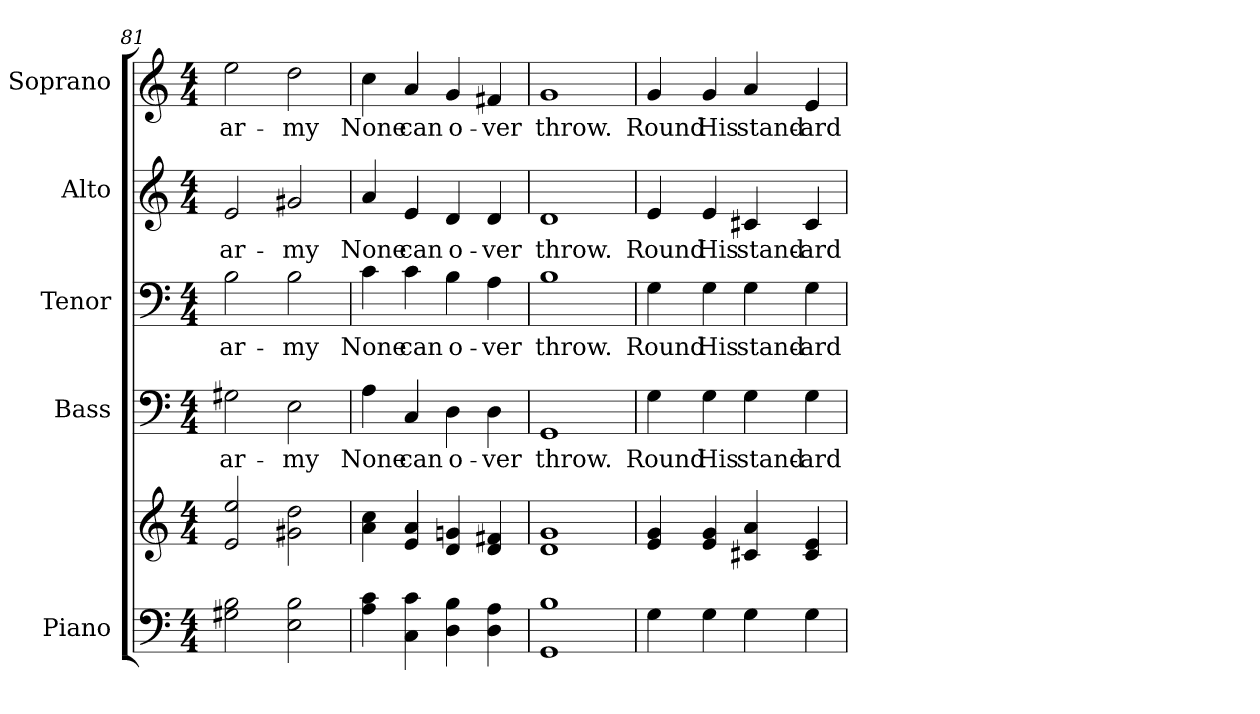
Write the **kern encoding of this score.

**kern	**kern	**kern	**text	**kern	**text	**kern	**text	**kern	**text
*part5	*part5	*part4	*part4	*part3	*part3	*part2	*part2	*part1	*part1
*staff6	*staff5	*staff4	*staff4	*staff3	*staff3	*staff2	*staff2	*staff1	*staff1
*I"Piano	*	*I"Bass	*	*I"Tenor	*	*I"Alto	*	*I"Soprano	*
*I'Pno.	*	*I'B.	*	*I'T.	*	*I'A.	*	*I'S.	*
*clefF4	*clefG2	*clefF4	*	*clefF4	*	*clefG2	*	*clefG2	*
*k[]	*k[]	*k[]	*	*k[]	*	*k[]	*	*k[]	*
*C:	*C:	*C:	*	*C:	*	*C:	*	*C:	*
*M4/4	*M4/4	*M4/4	*	*M4/4	*	*M4/4	*	*M4/4	*
=81	=81	=81	=81	=81	=81	=81	=81	=81	=81
!	!	!	!LO:LY:b:color=#000000	!	!	!	!	!	!
!	!	!	!	!	!LO:LY:b:color=#000000	!	!	!	!
!	!	!	!	!	!	!	!LO:LY:b:color=#000000	!	!
!	!	!	!	!	!	!	!	!	!LO:LY:b:color=#000000
2G#Xi\ 2Bi	2ei/ 2eei	2G#Xi\	ar-	2Bi\	ar-	2ei/	ar-	2eei\	ar-
!	!	!	!LO:LY:b:color=#000000	!	!	!	!	!	!
!	!	!	!	!	!LO:LY:b:color=#000000	!	!	!	!
!	!	!	!	!	!	!	!LO:LY:b:color=#000000	!	!
!	!	!	!	!	!	!	!	!	!LO:LY:b:color=#000000
2Ei\ 2Bi	2g#Xi\ 2ddi	2Ei\	-my	2Bi\	-my	2g#Xi/	-my	2ddi\	-my
!!LO:PB:g=z
=82	=82	=82	=82	=82	=82	=82	=82	=82	=82
!	!	!	!LO:LY:b:color=#000000	!	!	!	!	!	!
!	!	!	!	!	!LO:LY:b:color=#000000	!	!	!	!
!	!	!	!	!	!	!	!LO:LY:b:color=#000000	!	!
!	!	!	!	!	!	!	!	!	!LO:LY:b:color=#000000
4Ai\ 4ci	4ai\ 4cci	4Ai\	None	4ci\	None	4ai/	None	4cci\	None
!	!	!	!LO:LY:b:color=#000000	!	!	!	!	!	!
!	!	!	!	!	!LO:LY:b:color=#000000	!	!	!	!
!	!	!	!	!	!	!	!LO:LY:b:color=#000000	!	!
!	!	!	!	!	!	!	!	!	!LO:LY:b:color=#000000
4Ci\ 4ci	4ei/ 4ai	4Ci/	can	4ci\	can	4ei/	can	4ai/	can
!	!	!	!LO:LY:b:color=#000000	!	!	!	!	!	!
!	!	!	!	!	!LO:LY:b:color=#000000	!	!	!	!
!	!	!	!	!	!	!	!LO:LY:b:color=#000000	!	!
!	!	!	!	!	!	!	!	!	!LO:LY:b:color=#000000
4Di\ 4Bi	4di/ 4gni	4Di\	o-	4Bi\	o-	4di/	o-	4gi/	o-
!	!	!	!LO:LY:b:color=#000000	!	!	!	!	!	!
!	!	!	!	!	!LO:LY:b:color=#000000	!	!	!	!
!	!	!	!	!	!	!	!LO:LY:b:color=#000000	!	!
!	!	!	!	!	!	!	!	!	!LO:LY:b:color=#000000
4Di\ 4Ai	4di/ 4f#Xi	4Di\	-ver	4Ai\	-ver	4di/	-ver	4f#Xi/	-ver
=83	=83	=83	=83	=83	=83	=83	=83	=83	=83
!	!	!	!LO:LY:b:color=#000000	!	!	!	!	!	!
!	!	!	!	!	!LO:LY:b:color=#000000	!	!	!	!
!	!	!	!	!	!	!	!LO:LY:b:color=#000000	!	!
!	!	!	!	!	!	!	!	!	!LO:LY:b:color=#000000
1GGi 1Bi	1di 1gi	1GGi	throw.	1Bi	throw.	1di	throw.	1gi	throw.
=84	=84	=84	=84	=84	=84	=84	=84	=84	=84
!	!	!	!LO:LY:b:color=#000000	!	!	!	!	!	!
!	!	!	!	!	!LO:LY:b:color=#000000	!	!	!	!
!	!	!	!	!	!	!	!LO:LY:b:color=#000000	!	!
!	!	!	!	!	!	!	!	!	!LO:LY:b:color=#000000
4Gi\	4ei/ 4gi	4Gi\	Round	4Gi\	Round	4ei/	Round	4gi/	Round
!	!	!	!LO:LY:b:color=#000000	!	!	!	!	!	!
!	!	!	!	!	!LO:LY:b:color=#000000	!	!	!	!
!	!	!	!	!	!	!	!LO:LY:b:color=#000000	!	!
!	!	!	!	!	!	!	!	!	!LO:LY:b:color=#000000
4Gi\	4ei/ 4gi	4Gi\	His	4Gi\	His	4ei/	His	4gi/	His
!	!	!	!LO:LY:b:color=#000000	!	!	!	!	!	!
!	!	!	!	!	!LO:LY:b:color=#000000	!	!	!	!
!	!	!	!	!	!	!	!LO:LY:b:color=#000000	!	!
!	!	!	!	!	!	!	!	!	!LO:LY:b:color=#000000
4Gi\	4c#Xi/ 4ai	4Gi\	stand-	4Gi\	stand-	4c#Xi/	stand-	4ai/	stand-
!	!	!	!LO:LY:b:color=#000000	!	!	!	!	!	!
!	!	!	!	!	!LO:LY:b:color=#000000	!	!	!	!
!	!	!	!	!	!	!	!LO:LY:b:color=#000000	!	!
!	!	!	!	!	!	!	!	!	!LO:LY:b:color=#000000
4Gi\	4c#i/ 4ei	4Gi\	-ard	4Gi\	-ard	4c#i/	-ard	4ei/	-ard
=	=	=	=	=	=	=	=	=	=
*-	*-	*-	*-	*-	*-	*-	*-	*-	*-
